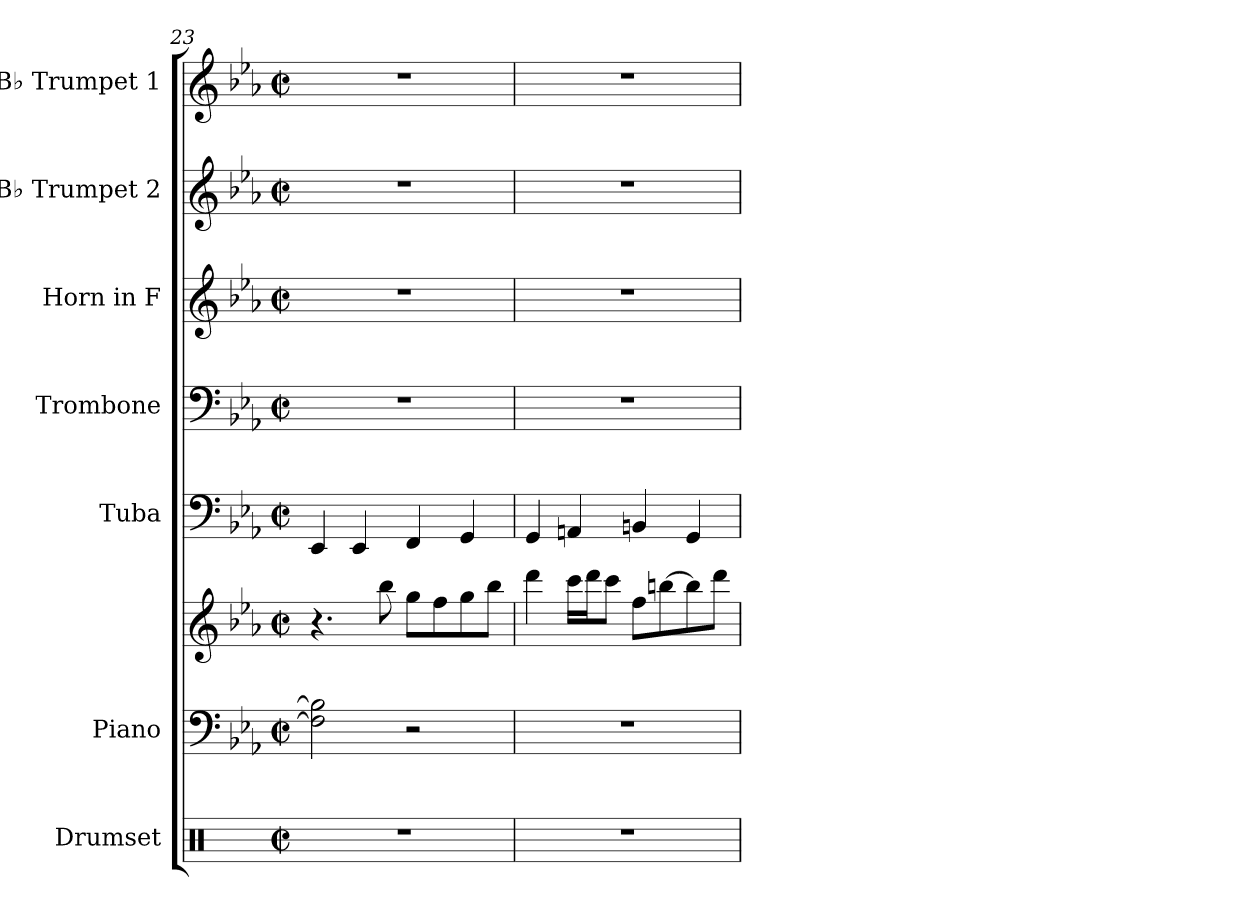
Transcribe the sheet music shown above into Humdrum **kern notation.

**kern	**kern	**kern	**kern	**kern	**kern	**kern	**kern
*part7	*part6	*part6	*part5	*part4	*part3	*part2	*part1
*staff8	*staff7	*staff6	*staff5	*staff4	*staff3	*staff2	*staff1
*I"Drumset	*I"Piano	*	*I"Tuba	*I"Trombone	*I"Horn in F	*I"B♭ Trumpet 2	*I"B♭ Trumpet 1
*I'Drs.	*I'Pno.	*	*I'Tba.	*I'Tbn.	*	*I'B♭ Tpt. 2	*I'B♭ Tpt. 1
*clefX	*clefF4	*clefG2	*clefF4	*clefF4	*clefG2	*clefG2	*clefG2
*	*	*	*	*	*ITrd4c7	*ITrd1c2	*ITrd1c2
*k[]	*k[b-e-a-]	*k[b-e-a-]	*k[b-e-a-]	*k[b-e-a-]	*k[b-e-a-d-]	*k[b-e-a-d-g-]	*k[b-e-a-d-g-]
*M2/2	*M2/2	*M2/2	*M2/2	*M2/2	*M2/2	*M2/2	*M2/2
*met(c|)	*met(c|)	*met(c|)	*met(c|)	*met(c|)	*met(c|)	*met(c|)	*met(c|)
=23	=23	=23	=23	=23	=23	=23	=23
1r	2F\] 2B-\]	4.r	4EE-/	1r	1r	1r	1r
.	.	.	4EE-/	.	.	.	.
.	.	8bb-\	.	.	.	.	.
.	2r	8gg\L	4FF/	.	.	.	.
.	.	8ff\	.	.	.	.	.
.	.	8gg\	4GG/	.	.	.	.
.	.	8bb-\J	.	.	.	.	.
=24	=24	=24	=24	=24	=24	=24	=24
1r	1r	4ddd\	4GG/	1r	1r	1r	1r
.	.	16ccc\LL	4AAn/	.	.	.	.
.	.	16ddd\J	.	.	.	.	.
.	.	8ccc\J	.	.	.	.	.
.	.	8ff\L	4BBn/	.	.	.	.
.	.	[8bbn\	.	.	.	.	.
.	.	8bb\]	4GG/	.	.	.	.
.	.	8ddd\J	.	.	.	.	.
=	=	=	=	=	=	=	=
*-	*-	*-	*-	*-	*-	*-	*-
